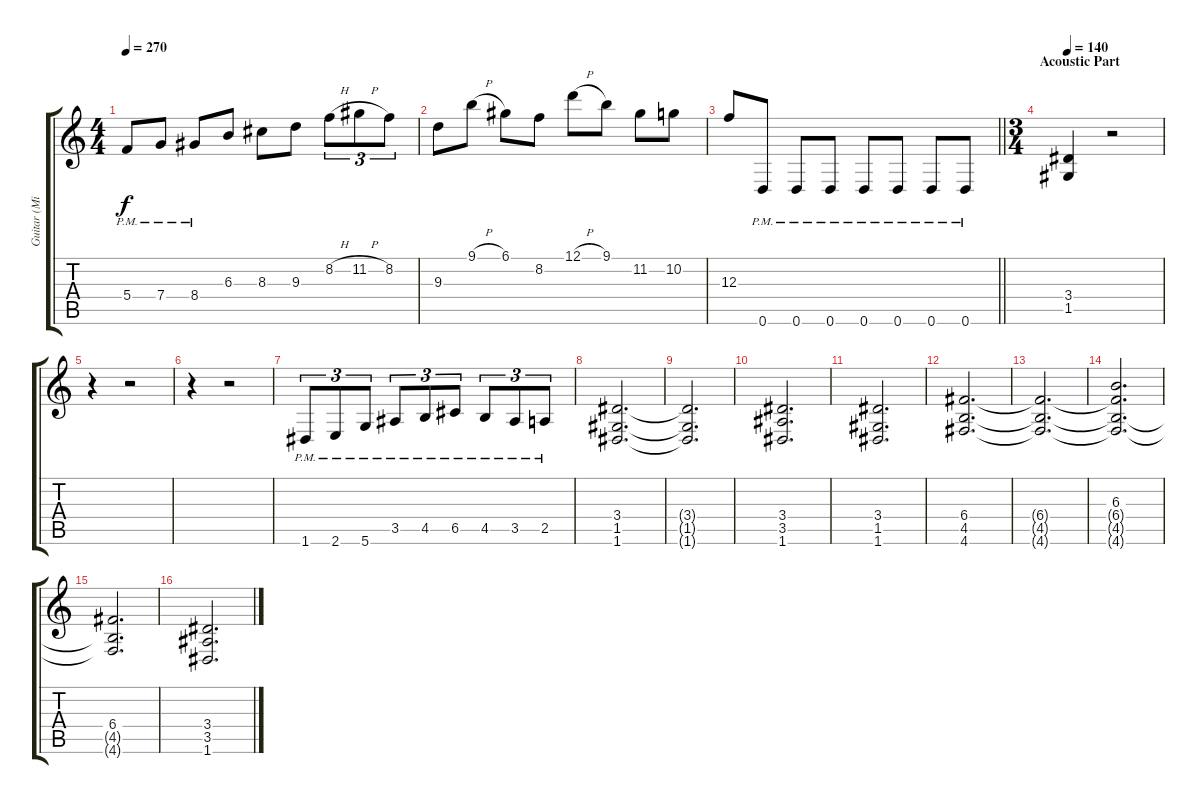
\track ("Guitar (Mika)" "Guitar (Mi") {instrument overdrivenguitar}
\staff {score tabs}
\tuning (D4 A3 F3 C3 G2 D2) {hide}
\ts (4 4)
\tempo 270
\clef g2
\ks c
5.4{pm}.8{dy f} 7.4{pm}.8 8.4{pm}.8 6.3.8 8.3.8 9.3.8 8.2{h}.8{tu (3 2)} 11.2{h}.8{tu (3 2)} 8.2.8{tu (3 2)} |
9.3.8 9.1{h}.8 6.1.8 8.2.8 12.1{h}.8 9.1.8 11.2.8 10.2.8 |
\barLineRight lightlight
12.3.8 0.6{pm}.8 0.6{pm}.8 0.6{pm}.8 0.6{pm}.8 0.6{pm}.8 0.6{pm}.8 0.6{pm}.8 |
\ts (3 4)
\section ("" "Acoustic Part")
\tempo 140
(3.4 1.5).4 r.2 |
r.4 r.2 |
r.4 r.2 |
1.6{pm}.8{tu (3 2)} 2.6{pm}.8{tu (3 2)} 5.6{pm}.8{tu (3 2)} 3.5{pm}.8{tu (3 2)} 4.5{pm}.8{tu (3 2)} 6.5{pm}.8{tu (3 2)} 4.5{pm}.8{tu (3 2)} 3.5{pm}.8{tu (3 2)} 2.5{pm}.8{tu (3 2)} |
(3.4 1.5 1.6).2{d} |
(3.4{t} 1.5{t} 1.6{t}).2{d} |
(3.4 3.5 1.6).2{d} |
(3.4 1.5 1.6).2{d} |
(6.4 4.5 4.6).2{d} |
(6.4{t} 4.5{t} 4.6{t}).2{d} |
(6.3 6.4{t} 4.5{t} 4.6{t}).2{d} |
(6.4 4.5{t} 4.6{t}).2{d} |
(3.4 3.5 1.6).2{d}
